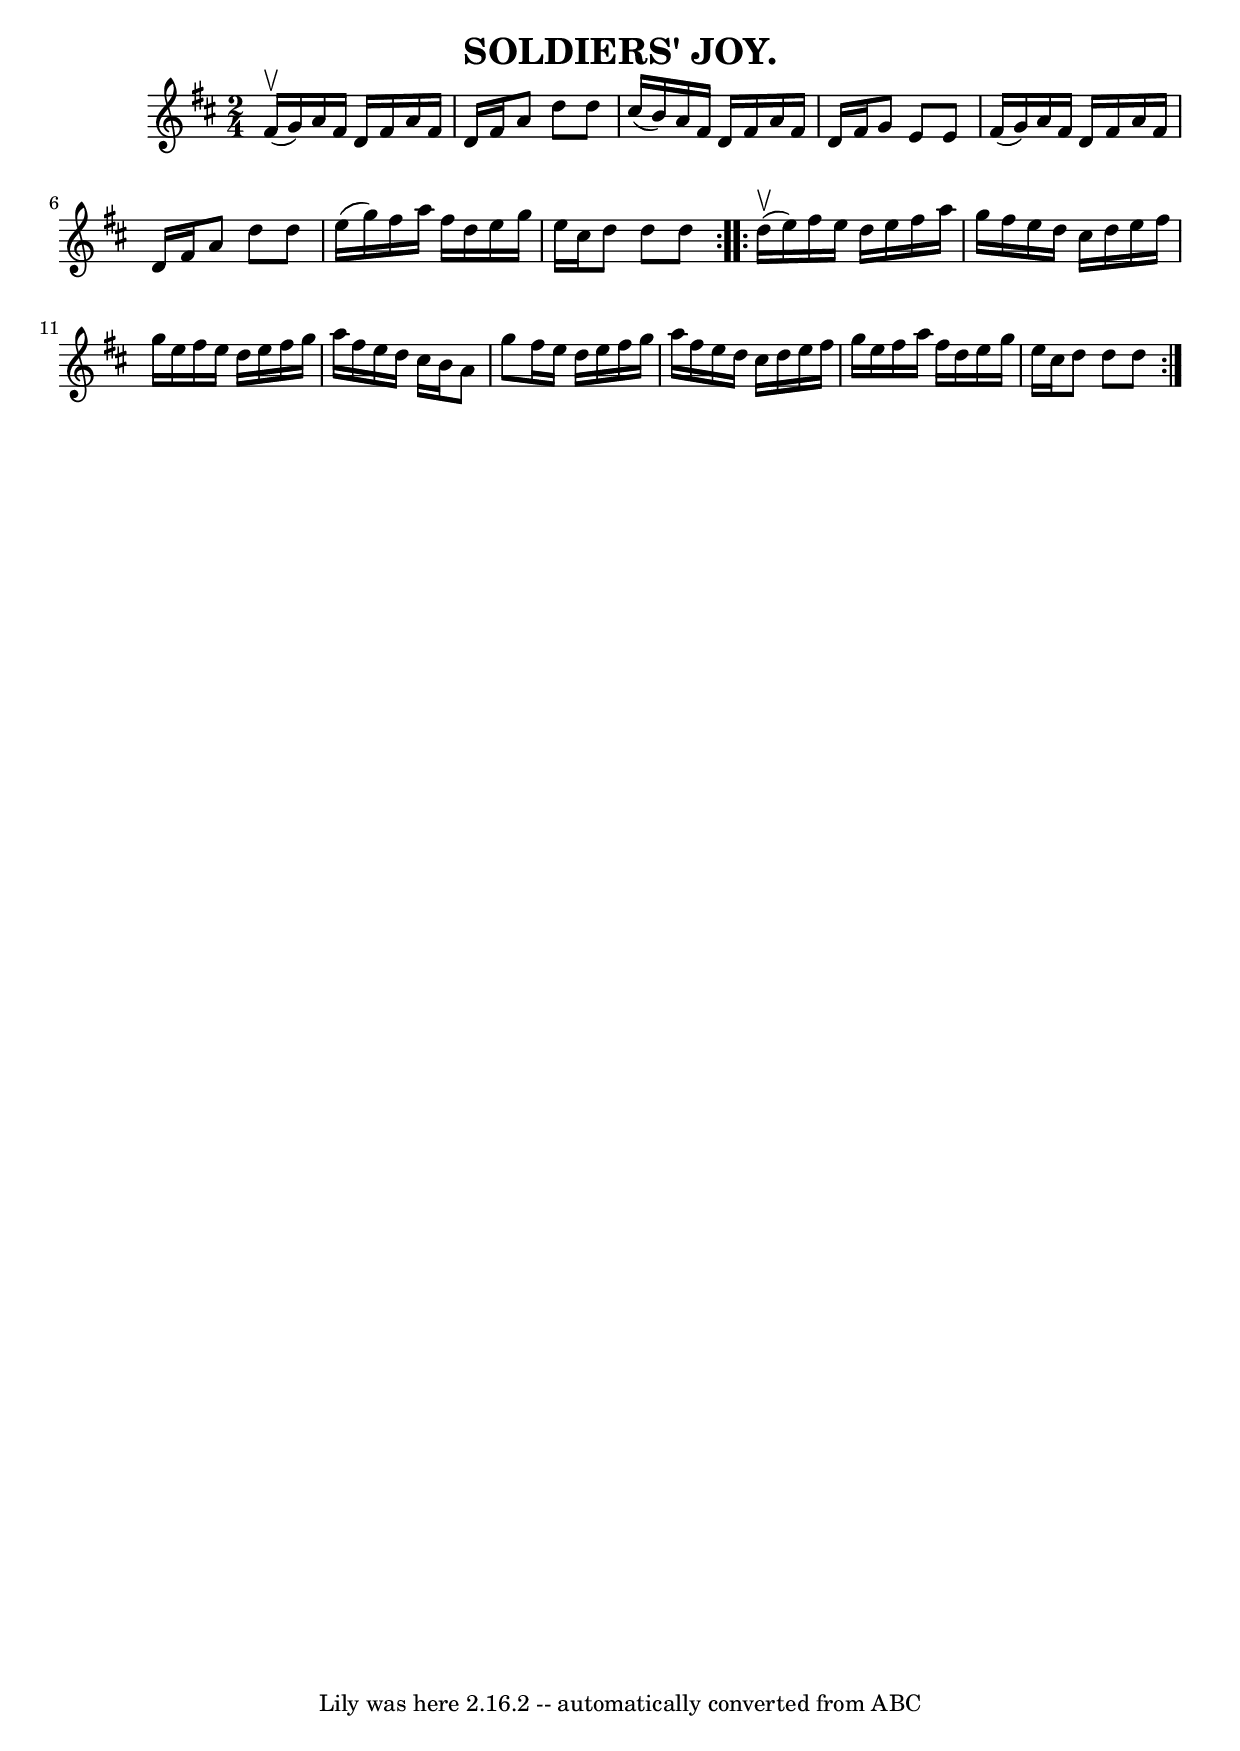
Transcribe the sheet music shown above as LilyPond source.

\version "2.7.40"
\include "Mammoth.ily"
\header {
	%% book = "Coles pg 24.7"
	crossRefNumber = "1"
	footnotes = "\\\\SOLDIERS' JOY.  [Form a circle, two couples facing].  -- Forward and back\\\\four, turn the opposite.  Balance and turn partners.  Ladies chain. Forward\\\\and back, forward, pass by to next couple."
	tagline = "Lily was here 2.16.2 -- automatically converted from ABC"
	title = "SOLDIERS' JOY."
}
voicedefault =  {


\repeat volta 2 {
\time 2/4 \key d \major fis'16 (^\upbow g'16)   |
 a'16    
fis'16 d'16 fis'16 a'16 fis'16 d'16 fis'16    |
 a'8  
 d''8 d''8 cis''16 (b'16)   |
 a'16 fis'16 d'16    
fis'16 a'16 fis'16 d'16 fis'16    |
 g'8 e'8 e'8    
fis'16 (g'16)   |
 a'16 fis'16 d'16 fis'16 a'16    
fis'16 d'16 fis'16    |
 a'8 d''8 d''8 e''16 (g''16  
-)   |
 fis''16 a''16 fis''16 d''16 e''16 g''16 e''16 
 cis''16    |
 d''8 d''8 d''8    }     \repeat volta 2 {     
d''16 (^\upbow e''16)   |
 fis''16 e''16 d''16 e''16    
fis''16 a''16 g''16 fis''16    |
 e''16 d''16 cis''16    
d''16 e''16 fis''16 g''16 e''16    |
 fis''16 e''16    
d''16 e''16 fis''16 g''16 a''16 fis''16    |
 e''16    
d''16 cis''16 b'16 a'8 g''8    |
 fis''16 e''16    
d''16 e''16 fis''16 g''16 a''16 fis''16    |
 e''16    
d''16 cis''16 d''16 e''16 fis''16 g''16 e''16    |
   
fis''16 a''16 fis''16 d''16 e''16 g''16 e''16 cis''16    
|
 d''8 d''8 d''8    }   
}

\score{
    <<

	\context Staff="default"
	{
	    \voicedefault 
	}

    >>
	\layout {
	}
	\midi {}
}
